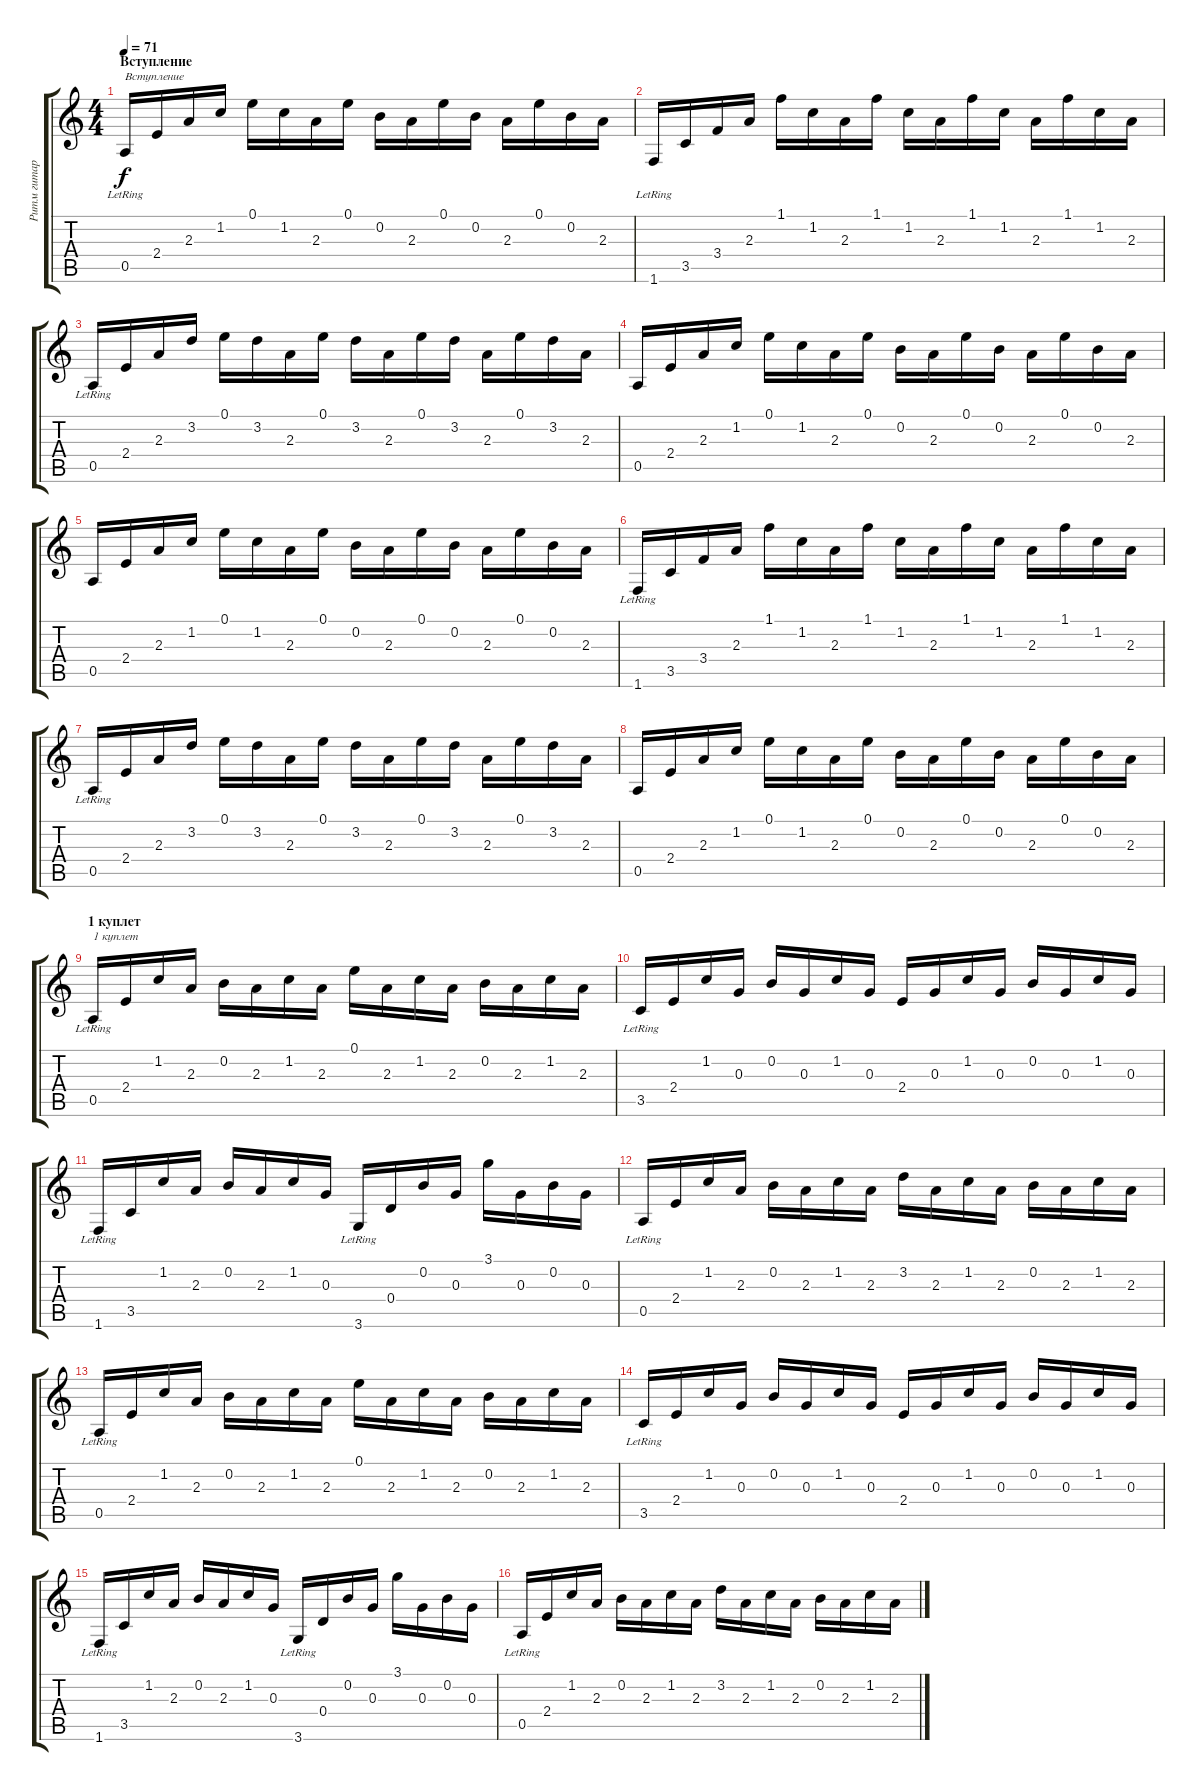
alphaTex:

\track ("Ритм гитара (clean)" "Ритм гитар") {instrument electricguitarclean}
\staff {score tabs}
\tuning (E4 B3 G3 D3 A2 E2) {hide}
\ts (4 4)
\section ("" "Вступление")
\tempo 71
\clef g2
\ks c
0.5{lr}.16{txt "Вступление" dy f instrument electricguitarclean} 2.4.16 2.3.16 1.2.16 0.1.16 1.2.16 2.3.16 0.1.16 0.2.16 2.3.16 0.1.16 0.2.16 2.3.16 0.1.16 0.2.16 2.3.16 |
1.6{lr}.16 3.5.16 3.4.16 2.3.16 1.1.16 1.2.16 2.3.16 1.1.16 1.2.16 2.3.16 1.1.16 1.2.16 2.3.16 1.1.16 1.2.16 2.3.16 |
0.5{lr}.16 2.4.16 2.3.16 3.2.16 0.1.16 3.2.16 2.3.16 0.1.16 3.2.16 2.3.16 0.1.16 3.2.16 2.3.16 0.1.16 3.2.16 2.3.16 |
0.5.16 2.4.16 2.3.16 1.2.16 0.1.16 1.2.16 2.3.16 0.1.16 0.2.16 2.3.16 0.1.16 0.2.16 2.3.16 0.1.16 0.2.16 2.3.16 |
0.5.16 2.4.16 2.3.16 1.2.16 0.1.16 1.2.16 2.3.16 0.1.16 0.2.16 2.3.16 0.1.16 0.2.16 2.3.16 0.1.16 0.2.16 2.3.16 |
1.6{lr}.16 3.5.16 3.4.16 2.3.16 1.1.16 1.2.16 2.3.16 1.1.16 1.2.16 2.3.16 1.1.16 1.2.16 2.3.16 1.1.16 1.2.16 2.3.16 |
0.5{lr}.16 2.4.16 2.3.16 3.2.16 0.1.16 3.2.16 2.3.16 0.1.16 3.2.16 2.3.16 0.1.16 3.2.16 2.3.16 0.1.16 3.2.16 2.3.16 |
0.5.16 2.4.16 2.3.16 1.2.16 0.1.16 1.2.16 2.3.16 0.1.16 0.2.16 2.3.16 0.1.16 0.2.16 2.3.16 0.1.16 0.2.16 2.3.16 |
\section ("" "1 куплет")
0.5{lr}.16{txt "1 куплет"} 2.4.16 1.2.16 2.3.16 0.2.16 2.3.16 1.2.16 2.3.16 0.1.16 2.3.16 1.2.16 2.3.16 0.2.16 2.3.16 1.2.16 2.3.16 |
3.5{lr}.16 2.4.16 1.2.16 0.3.16 0.2.16 0.3.16 1.2.16 0.3.16 2.4.16 0.3.16 1.2.16 0.3.16 0.2.16 0.3.16 1.2.16 0.3.16 |
1.6{lr}.16 3.5.16 1.2.16 2.3.16 0.2.16 2.3.16 1.2.16 0.3.16 3.6{lr}.16 0.4.16 0.2.16 0.3.16 3.1.16 0.3.16 0.2.16 0.3.16 |
0.5{lr}.16 2.4.16 1.2.16 2.3.16 0.2.16 2.3.16 1.2.16 2.3.16 3.2.16 2.3.16 1.2.16 2.3.16 0.2.16 2.3.16 1.2.16 2.3.16 |
0.5{lr}.16 2.4.16 1.2.16 2.3.16 0.2.16 2.3.16 1.2.16 2.3.16 0.1.16 2.3.16 1.2.16 2.3.16 0.2.16 2.3.16 1.2.16 2.3.16 |
3.5{lr}.16 2.4.16 1.2.16 0.3.16 0.2.16 0.3.16 1.2.16 0.3.16 2.4.16 0.3.16 1.2.16 0.3.16 0.2.16 0.3.16 1.2.16 0.3.16 |
1.6{lr}.16 3.5.16 1.2.16 2.3.16 0.2.16 2.3.16 1.2.16 0.3.16 3.6{lr}.16 0.4.16 0.2.16 0.3.16 3.1.16 0.3.16 0.2.16 0.3.16 |
0.5{lr}.16 2.4.16 1.2.16 2.3.16 0.2.16 2.3.16 1.2.16 2.3.16 3.2.16 2.3.16 1.2.16 2.3.16 0.2.16 2.3.16 1.2.16 2.3.16
